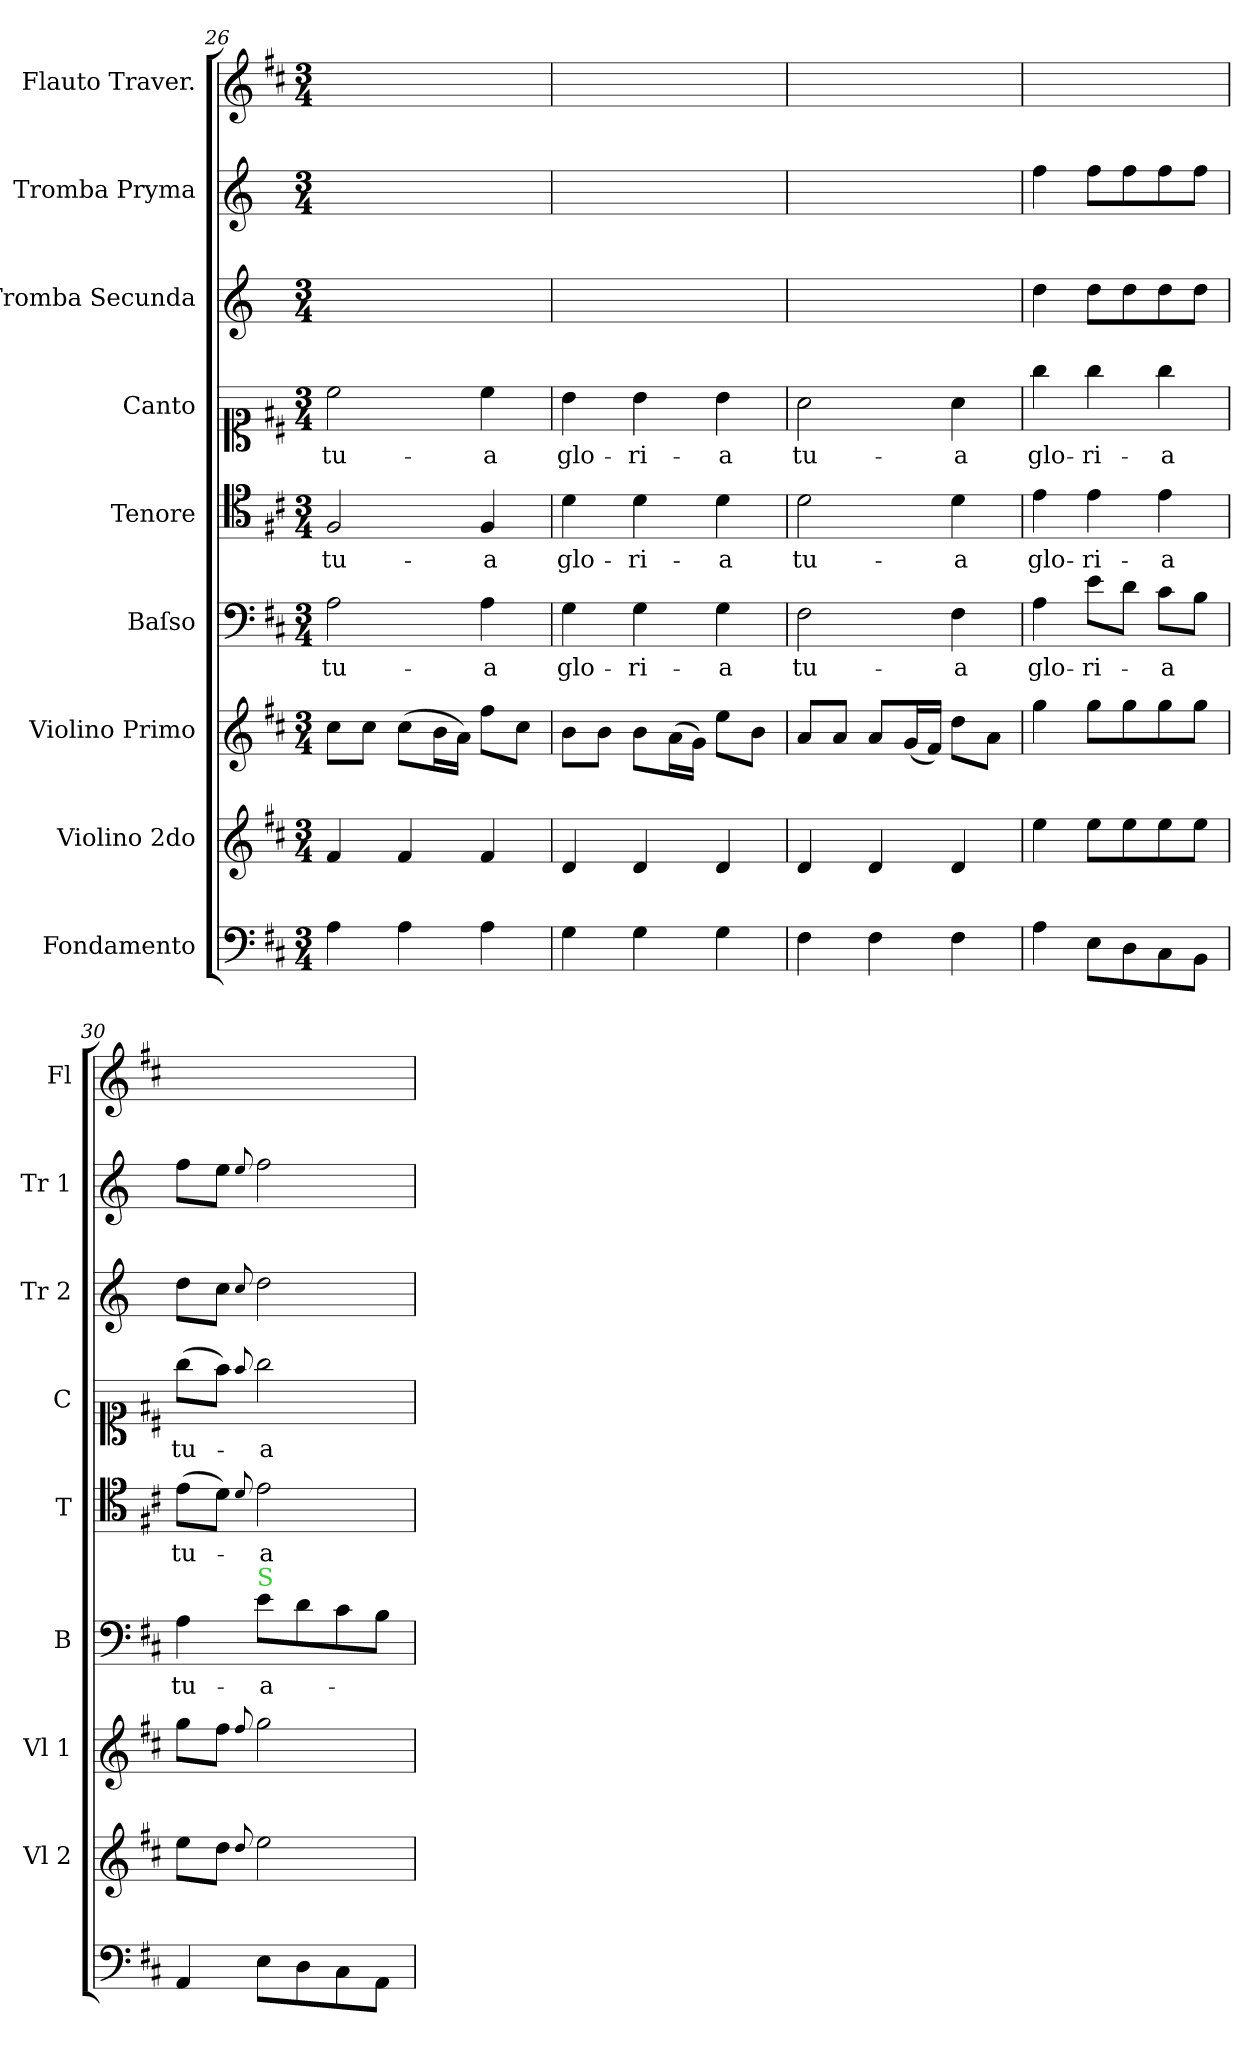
**kern	**kern	**kern	**kern	**text	**kern	**text	**kern	**text	**kern	**kern	**kern
*part9	*part8	*part7	*part6	*part6	*part5	*part5	*part4	*part4	*part3	*part2	*part1
*staff9	*staff8	*staff7	*staff6	*staff6	*staff5	*staff5	*staff4	*staff4	*staff3	*staff2	*staff1
*I"Fondamento	*I"Violino 2do	*I"Violino Primo	*I"Baſso	*	*I"Tenore	*	*I"Canto	*	*I"Tromba Secunda	*I"Tromba Pryma	*I"Flauto Traver.
*	*I'Vl 2	*I'Vl 1	*I'B	*	*I'T	*	*I'C	*	*I'Tr 2	*I'Tr 1	*I'Fl
*clefF4	*clefG2	*clefG2	*clefF4	*	*clefC4	*	*clefC1	*	*clefG2	*clefG2	*clefG2
*	*	*	*	*	*	*	*	*	*ITrd-1c-2	*ITrd-1c-2	*
*k[f#c#]	*k[f#c#]	*k[f#c#]	*k[f#c#]	*	*k[f#c#]	*	*k[f#c#]	*	*k[f#c#]	*k[f#c#]	*k[f#c#]
*D:	*D:	*D:	*D:	*	*D:	*	*D:	*	*	*	*D:
*M3/4	*M3/4	*M3/4	*M3/4	*	*M3/4	*	*M3/4	*	*M3/4	*M3/4	*M3/4
=26	=26	=26	=26	=26	=26	=26	=26	=26	=26	=26	=26
4A\	4f#/	8cc#\L	2A\	tu-	2F#/	tu-	2cc#\	tu-	2.ryy	2.ryy	2.ryy
.	.	8cc#\J	.	.	.	.	.	.	.	.	.
4A\	4f#/	(8cc#\L	.	.	.	.	.	.	.	.	.
.	.	16b\L	.	.	.	.	.	.	.	.	.
.	.	16a\JJ)	.	.	.	.	.	.	.	.	.
4A\	4f#/	8ff#\L	4A\	-a	4F#/	-a	4cc#\	-a	.	.	.
.	.	8cc#\J	.	.	.	.	.	.	.	.	.
=27	=27	=27	=27	=27	=27	=27	=27	=27	=27	=27	=27
4G\	4d/	8b\L	4G\	glo-	4d\	glo-	4b\	glo-	2.ryy	2.ryy	2.ryy
.	.	8b\J	.	.	.	.	.	.	.	.	.
4G\	4d/	8b\L	4G\	-ri-	4d\	-ri-	4b\	-ri-	.	.	.
.	.	(16a\L	.	.	.	.	.	.	.	.	.
.	.	16g\JJ)	.	.	.	.	.	.	.	.	.
4G\	4d/	8ee\L	4G\	-a	4d\	-a	4b\	-a	.	.	.
.	.	8b\J	.	.	.	.	.	.	.	.	.
=28	=28	=28	=28	=28	=28	=28	=28	=28	=28	=28	=28
4F#\	4d/	8a/L	2F#\	tu-	2d\	tu-	2a\	tu-	2.ryy	2.ryy	2.ryy
.	.	8a/J	.	.	.	.	.	.	.	.	.
4F#\	4d/	8a/L	.	.	.	.	.	.	.	.	.
.	.	(16g/L	.	.	.	.	.	.	.	.	.
.	.	16f#/JJ)	.	.	.	.	.	.	.	.	.
4F#\	4d/	8dd\L	4F#\	-a	4d\	-a	4a\	-a	.	.	.
.	.	8a\J	.	.	.	.	.	.	.	.	.
=29	=29	=29	=29	=29	=29	=29	=29	=29	=29	=29	=29
4A\	4ee\	4gg\	4A\	glo-	4e\	glo-	4gg\	glo-	4ee\	4gg\	2.ryy
8E\L	8ee\L	8gg\L	8e\L	-ri-	4e\	-ri-	4gg\	-ri-	8ee\L	8gg\L	.
8D\	8ee\	8gg\	8d\J	.	.	.	.	.	8ee\	8gg\	.
8C#\	8ee\	8gg\	8c#\L	-a	4e\	-a	4gg\	-a	8ee\	8gg\	.
8BB\J	8ee\J	8gg\J	8B\J	.	.	.	.	.	8ee\J	8gg\J	.
=30	=30	=30	=30	=30	=30	=30	=30	=30	=30	=30	=30
4AA/	8ee\L	8gg\L	4A\	tu-	(8e\L	tu-	(8gg\L	tu-	8ee\L	8gg\L	2.ryy
.	8dd\J	8ff#\J	.	.	8d\J)	.	8ff#\J)	.	8dd\J	8ff#\J	.
.	8qqdd/	8qqff#/	.	.	8qqd/	.	8qqff#/	.	8qqdd/	8qqff#/	.
!	!	!	!LO:TX:a:color=limegreen:t=S	!	!	!	!	!	!	!	!
8E\L	2ee\	2gg\	8e\L	-a-	2e\	-a	2gg\	-a	2ee\	2gg\	.
8D\	.	.	8d\	.	.	.	.	.	.	.	.
8C#\	.	.	8c#\	.	.	.	.	.	.	.	.
8AA\J	.	.	8B\J	.	.	.	.	.	.	.	.
=	=	=	=	=	=	=	=	=	=	=	=
*-	*-	*-	*-	*-	*-	*-	*-	*-	*-	*-	*-
